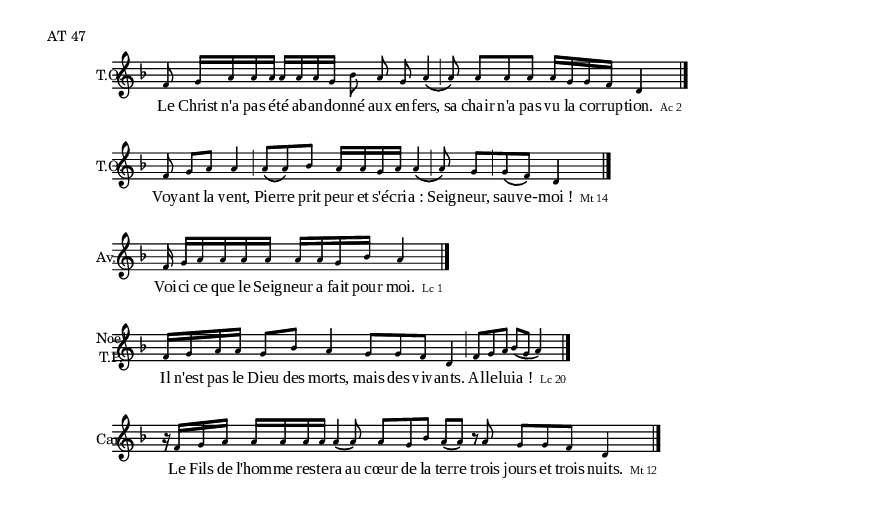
\version "2.12.0"
 \include "definitions.ly"
\markup {AT 47 }



\relative f' { 
	\new Staff {
		\cadenzaOn
		\key f \major
		\set Staff.instrumentName = \markup{ \center-column { T.O. } }
		f8
		g16[ a a a] 
		a[ a a g]
		\times 2/3 { bes8 a g }
		\times 2/3 { a4\( \cesure a8\) }
		\times 2/3 { a[ a a] }
		a16[ g g f]
		d4
		\endBar
	}
	\addlyrics {
		Le Christ n'a pas é -- té ab -- an -- do -- nné aux en -- fers, sa chair n'a pas vu la co -- rrup -- tion. 
		\markup { \citation #"Ac 2" }
	}
}

\relative f' { 
	\new Staff {
		\cadenzaOn
		\key f \major
		\set Staff.instrumentName = \markup{ \center-column { T.O. } }
		f8
		g8[ a] a4 \cesure
		\times 2/3 { a8[\( a\) bes] }
		a16[ a g a]
		\times 2/3 { a4\( \cesure a8\) }
		\times 2/3 { g8[ \cesure g\(  f\)] }
		d4
		\endBar
	}
	\addlyrics {
		Voy -- ant la vent, Pie -- rre prit peur et s'é -- cri -- "a :" Seig -- neur, sau -- ve- -- "moi !"
		\markup { \citation #"Mt 14" }
	}
}

\relative f' { 
	\new Staff {
		\cadenzaOn
		\key f \major
		\set Staff.instrumentName = \markup{ \center-column { Av. } }
		f16
		\times 2/5 {g16[a a a a]}
		a16[ a g bes] a4
		\endBar
	}
	\addlyrics {
		Voi -- ci ce que le Seig -- neur a fait pour moi.
		\markup { \citation #"Lc 1" }
	}
}

\relative f' { 
	\new Staff {
		\cadenzaOn
		\key f \major
		\set Staff.instrumentName = \markup{ \center-column { Noël T.P. } }
		f16[ g a a]
		g8[ bes] a4
		\times 2/3 { g8[ g f] }
		d4 \cesure
		\times 2/3 {f8[ g a]} bes[\( g] a4\) 
		\endBar
	}
	\addlyrics {
		Il n'est pas le Dieu des morts, mais des viv -- ants. Al -- le -- lu -- "ia !" _ _
		\markup { \citation #"Lc 20" }
	}
}
\relative f' { 
	\new Staff {
		\cadenzaOn
		\key f \major
		\set Staff.instrumentName = \markup{ \center-column { Car. } }
		r16 f[ g a]
		a[ a a a]
		\times 2/3 { a4\( a8\) }
		\times 2/3 { a8[ g bes] }
		a[\( a\)]
	        \pespace
		r a
		\times 2/3 { g[ g f] }
		d4
		\endBar
	}
	\addlyrics {
		Le Fils de l'hom -- me res -- te -- ra au cœur de la ter -- re trois jours et trois nuits.
		\markup { \citation #"Mt 12" }
	}
}

